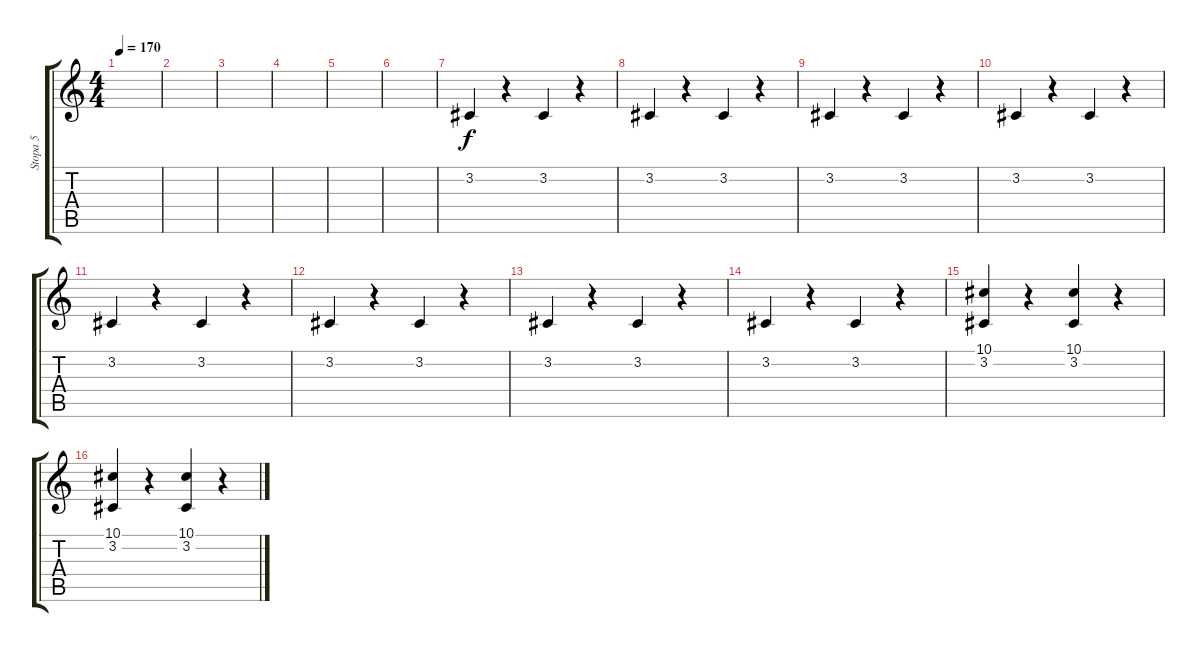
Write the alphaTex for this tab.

\track ("Stopa 5" "Stopa 5") {instrument stringensemble1}
\staff {score tabs}
\tuning (Eb4 Bb3 Gb3 Db3 Ab2 Eb2) {hide}
\ts (4 4)
\tempo 170
\clef g2
\ks c
|
|
|
|
|
|
3.2.4 r.4 3.2.4 r.4 |
3.2.4 r.4 3.2.4 r.4 |
3.2.4 r.4 3.2.4 r.4 |
3.2.4 r.4 3.2.4 r.4 |
3.2.4 r.4 3.2.4 r.4 |
3.2.4 r.4 3.2.4 r.4 |
3.2.4 r.4 3.2.4 r.4 |
3.2.4 r.4 3.2.4 r.4 |
(10.1 3.2).4 r.4 (10.1 3.2).4 r.4 |
(10.1 3.2).4 r.4 (10.1 3.2).4 r.4
